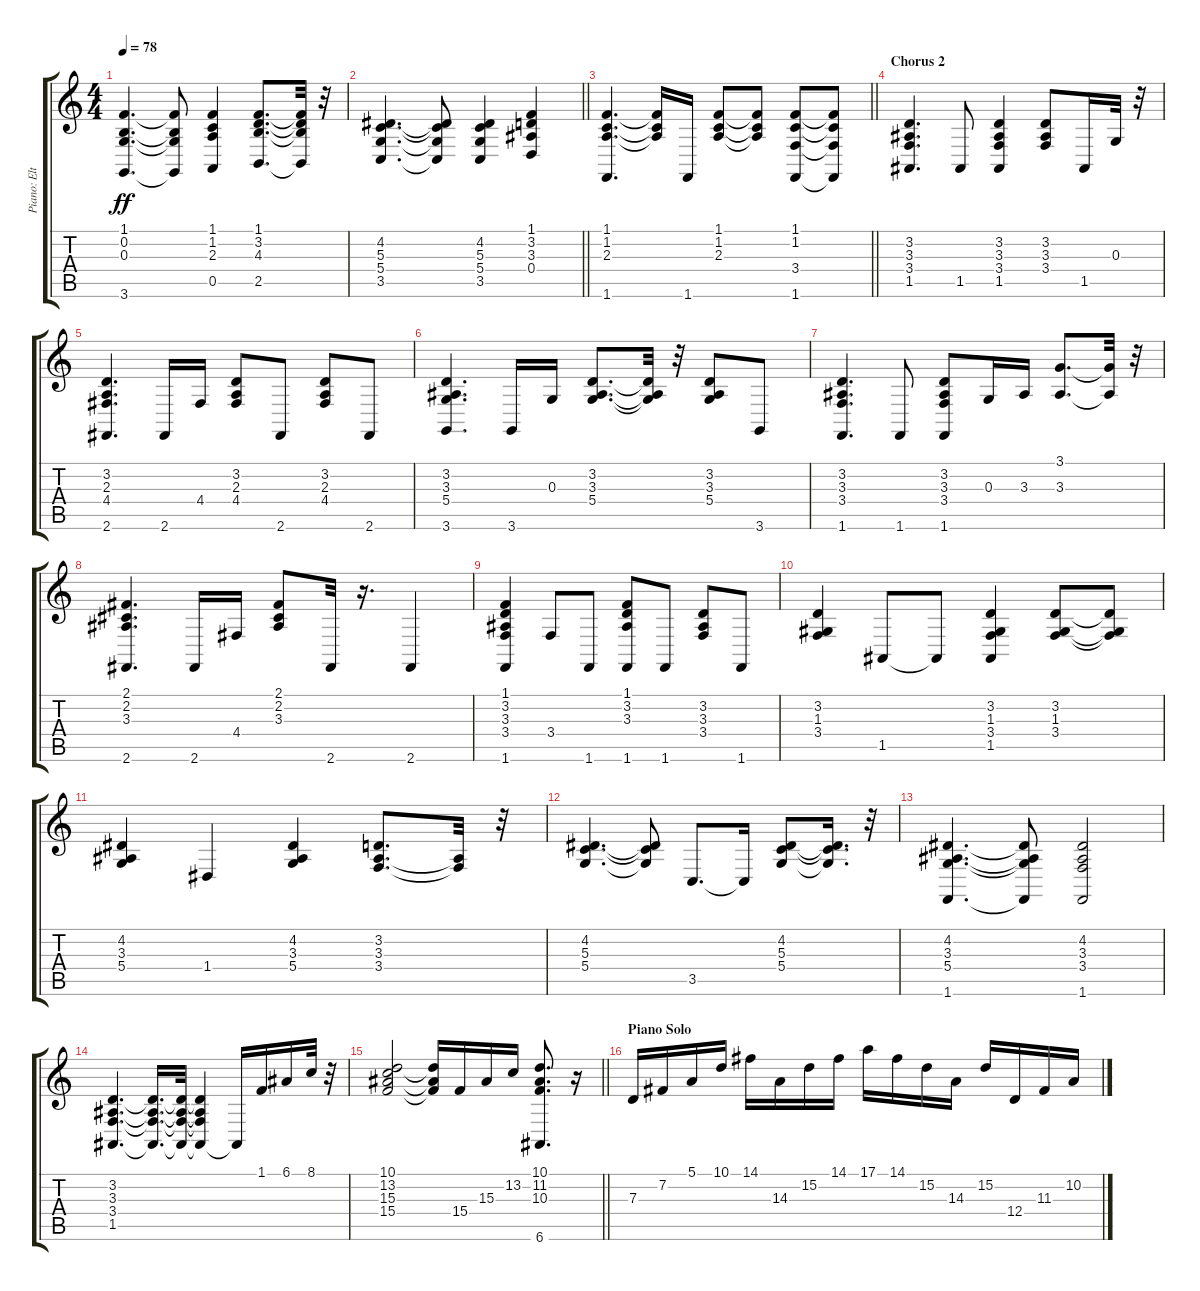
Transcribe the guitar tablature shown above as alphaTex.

\track ("Piano: Elton John" "Piano: Elt") {instrument acousticgrandpiano}
\staff {score tabs}
\tuning (E4 B3 G3 D3 A2 E2) {hide}
\ts (4 4)
\tempo 78
\clef g2
\ks c
(1.1 0.2 0.3 3.6).4{d dy ff} (1.1{t} 0.2{t} 0.3{t} 3.6{t}).8 (1.1 1.2 2.3 0.5).4 (1.1 3.2 4.3 2.5).8{d} (1.1{t} 3.2{t} 4.3{t} 2.5{t}).32 r.32 |
\barLineRight lightlight
(4.2 5.3 5.4 3.5).4{d} (4.2{t} 5.3{t} 5.4{t} 3.5{t}).8 (4.2 5.3 5.4 3.5).4 (1.1 3.2 3.3 0.4).4 |
\barLineRight lightlight
(1.1 1.2 2.3 1.6).4{d} (1.1{t} 1.2{t} 2.3{t}).16 1.6.16 (1.1 1.2 2.3).8 (1.1{t} 1.2{t} 2.3{t}).8 (1.1 1.2 3.4 1.6).8 (1.1{t} 1.2{t} 3.4{t} 1.6{t}).8 |
\section ("" "Chorus 2")
(3.2 3.3 3.4 1.5).4{d} 1.5.8 (3.2 3.3 3.4 1.5).4 (3.2 3.3 3.4).8 1.5.16 0.3.32 r.32 |
(3.2 2.3 4.4 2.6).4{d} 2.6.16 4.4.16 (3.2 2.3 4.4).8 2.6.8 (3.2 2.3 4.4).8 2.6.8 |
(3.2 3.3 5.4 3.6).4{d} 3.6.16 0.3.16 (3.2 3.3 5.4).8{d} (3.2{t} 3.3{t} 5.4{t}).32 r.32 (3.2 3.3 5.4).8 3.6.8 |
(3.2 3.3 3.4 1.6).4{d} 1.6.8 (3.2 3.3 3.4 1.6).8 0.3.16 3.3.16 (3.1 3.3).8{d} (3.1{t} 3.3{t}).32 r.32 |
(2.1 2.2 3.3 2.6).4{d} 2.6.16 4.4.16 (2.1 2.2 3.3).8 2.6.32 r.16{d} 2.6.4 |
(1.1 3.2 3.3 3.4 1.6).4 3.4.8 1.6.8 (1.1 3.2 3.3 1.6).8 1.6.8 (3.2 3.3 3.4).8 1.6.8 |
(3.2 1.3 3.4).4 1.5.8 1.5{t}.8 (3.2 1.3 3.4 1.5).4 (3.2 1.3 3.4).8 (3.2{t} 1.3{t} 3.4{t}).8 |
(4.2 3.3 5.4).4 1.4.4 (4.2 3.3 5.4).4 (3.2 3.3 3.4).8{d} (3.3{t} 3.4{t}).32 r.32 |
(4.2 5.3 5.4).4{d} (4.2{t} 5.3{t} 5.4{t}).8 3.5.8{d} 3.5{t}.16 (4.2 5.3 5.4).8 (4.2{t} 5.3{t} 5.4{t}).16{d} r.32 |
(4.2 3.3 5.4 1.6).4{d} (4.2{t} 3.3{t} 5.4{t} 1.6{t}).8 (4.2 3.3 3.4 1.6).2 |
(3.2 3.3 3.4 1.5).4{d} (3.2{t} 3.3{t} 3.4{t} 1.5{t}).16{d} (3.2{t} 3.3{t} 3.4{t} 1.5{t}).32 (3.2{t} 3.3{t} 3.4{t} 1.5{t}).4 1.5{t}.16 1.1.16 6.1.16 8.1.32 r.32 |
\barLineRight lightlight
(10.1 13.2 15.3 15.4).2 (10.1{t} 15.3{t} 15.4{t}).16 15.4.16 15.3.16 13.2.16 (10.1 11.2 10.3 6.6).8{d} r.16 |
\section ("" "Piano Solo")
7.3.16 7.2.16 5.1.16 10.1.16 14.1.16 14.3.16 15.2.16 14.1.16 17.1.16 14.1.16 15.2.16 14.3.16 15.2.16 12.4.16 11.3.16 10.2.16
